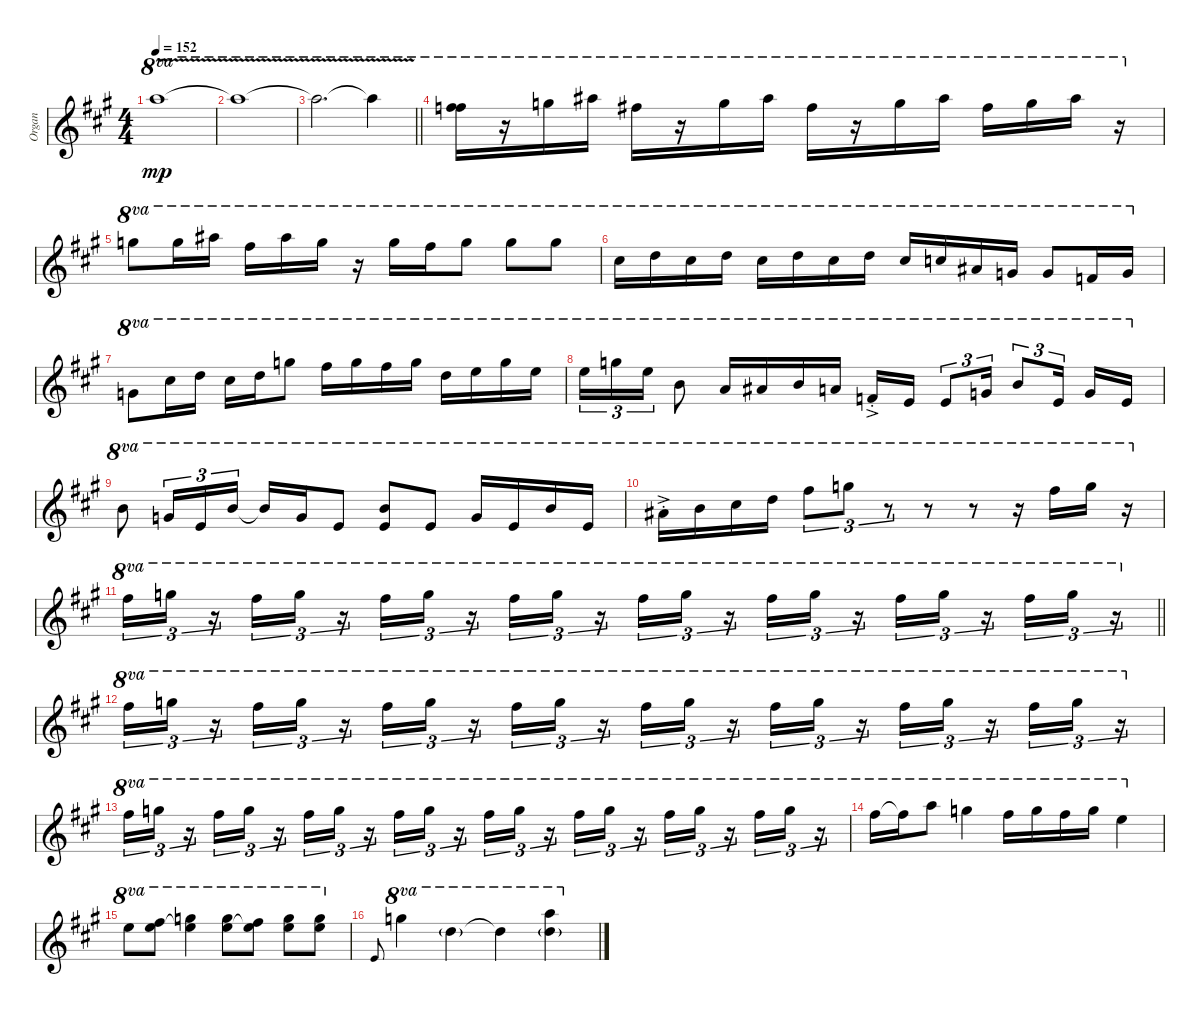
\track ("Organ" "Organ") {instrument drawbarorgan}
\staff {score}
\tuning (E4 B3 G3 D3 A2 E2 B1) {hide}
\ts (4 4)
\tempo 152
\clef g2
\ks a
29.1{v t}.1{ot 8va dy mp} |
29.1{v t}.1{ot 8va} |
\barLineRight lightlight
29.1{v t}.2{d ot 8va} 29.1{v t}.4{ot 8va} |
(26.1 30.2).16{ot 8va} r.16{ot 8va} 27.1.16{ot 8va} 30.1.16{ot 8va} 26.1.16{ot 8va} r.16{ot 8va} 27.1.16{ot 8va} 30.1.16{ot 8va} 26.1.16{ot 8va} r.16{ot 8va} 27.1.16{ot 8va} 30.1.16{ot 8va} 26.1.16{ot 8va} 27.1.16{ot 8va} 30.1.16{ot 8va} r.16{ot 8va} |
27.1.8{ot 8va} 27.1.16{ot 8va} 30.1.16{ot 8va} 26.1.16{ot 8va} 30.1.16{ot 8va} 27.1.16{ot 8va} r.16{ot 8va} 27.1.16{ot 8va} 26.1.16{ot 8va} 27.1.8{ot 8va} 27.1.8{ot 8va} 27.1.8{ot 8va} |
21.1.16{ot 8va} 22.1.16{ot 8va} 21.1.16{ot 8va} 22.1.16{ot 8va} 21.1.16{ot 8va} 22.1.16{ot 8va} 21.1.16{ot 8va} 22.1.16{ot 8va} 21.1.16{ot 8va} 20.1.16{ot 8va} 18.1.16{ot 8va} 15.1.16{ot 8va} 15.1.8{ot 8va} 13.1.16{ot 8va} 15.1.16{ot 8va} |
15.1.8{ot 8va} 21.1.16{ot 8va} 22.1.16{ot 8va} 21.1.16{ot 8va} 22.1.16{ot 8va} 27.1.8{ot 8va} 26.1.16{ot 8va} 27.1.16{ot 8va} 26.1.16{ot 8va} 27.1.16{ot 8va} 22.1.16{ot 8va} 24.1.16{ot 8va} 27.1.16{ot 8va} 24.1.16{ot 8va} |
24.1.16{tu (3 2) ot 8va} 27.1.16{tu (3 2) ot 8va} 24.1.16{tu (3 2) ot 8va} 19.1.8{ot 8va} 17.1.16{ot 8va} 18.1.16{ot 8va} 19.1.16{ot 8va} 17.1.16{ot 8va} 13.1{ac st}.16{ot 8va} 12.1.16{ot 8va} 12.1.8{tu (3 2) ot 8va} 15.1.16{tu (3 2) ot 8va} 19.1.8{tu (3 2) ot 8va} 12.1.16{tu (3 2) ot 8va beam splitsecondary} 15.1.16{ot 8va} 12.1.16{ot 8va} |
19.1.8{ot 8va} 15.1.16{tu (3 2) ot 8va} 12.1.16{tu (3 2) ot 8va} 19.1.16{tu (3 2) ot 8va} 19.1{t}.16{ot 8va} 15.1.16{ot 8va} 12.1.8{ot 8va} (19.1 17.2).8{ot 8va} 12.1.8{ot 8va} 15.1.16{ot 8va} 12.1.16{ot 8va} 19.1.16{ot 8va} 12.1.16{ot 8va} |
18.1{ac st}.16{ot 8va} 19.1.16{ot 8va} 21.1.16{ot 8va} 22.1.16{ot 8va} 26.1.8{tu (3 2) ot 8va} 27.1.8{tu (3 2) ot 8va} r.8{tu (3 2) ot 8va} r.8{ot 8va} r.8{ot 8va} r.16{ot 8va} 26.1.16{ot 8va} 27.1.16{ot 8va} r.16{ot 8va} |
\barLineRight lightlight
26.1.16{tu (3 2) ot 8va} 27.1.16{tu (3 2) ot 8va} r.16{tu (3 2) ot 8va beam splitsecondary} 26.1.16{tu (3 2) ot 8va} 27.1.16{tu (3 2) ot 8va} r.16{tu (3 2) ot 8va} 26.1.16{tu (3 2) ot 8va} 27.1.16{tu (3 2) ot 8va} r.16{tu (3 2) ot 8va beam splitsecondary} 26.1.16{tu (3 2) ot 8va} 27.1.16{tu (3 2) ot 8va} r.16{tu (3 2) ot 8va} 26.1.16{tu (3 2) ot 8va} 27.1.16{tu (3 2) ot 8va} r.16{tu (3 2) ot 8va beam splitsecondary} 26.1.16{tu (3 2) ot 8va} 27.1.16{tu (3 2) ot 8va} r.16{tu (3 2) ot 8va} 26.1.16{tu (3 2) ot 8va} 27.1.16{tu (3 2) ot 8va} r.16{tu (3 2) ot 8va beam splitsecondary} 26.1.16{tu (3 2) ot 8va} 27.1.16{tu (3 2) ot 8va} r.16{tu (3 2) ot 8va} |
26.1.16{tu (3 2) ot 8va} 27.1.16{tu (3 2) ot 8va} r.16{tu (3 2) ot 8va beam splitsecondary} 26.1.16{tu (3 2) ot 8va} 27.1.16{tu (3 2) ot 8va} r.16{tu (3 2) ot 8va} 26.1.16{tu (3 2) ot 8va} 27.1.16{tu (3 2) ot 8va} r.16{tu (3 2) ot 8va beam splitsecondary} 26.1.16{tu (3 2) ot 8va} 27.1.16{tu (3 2) ot 8va} r.16{tu (3 2) ot 8va} 26.1.16{tu (3 2) ot 8va} 27.1.16{tu (3 2) ot 8va} r.16{tu (3 2) ot 8va beam splitsecondary} 26.1.16{tu (3 2) ot 8va} 27.1.16{tu (3 2) ot 8va} r.16{tu (3 2) ot 8va} 26.1.16{tu (3 2) ot 8va} 27.1.16{tu (3 2) ot 8va} r.16{tu (3 2) ot 8va beam splitsecondary} 26.1.16{tu (3 2) ot 8va} 27.1.16{tu (3 2) ot 8va} r.16{tu (3 2) ot 8va} |
26.1.16{tu (3 2) ot 8va} 27.1.16{tu (3 2) ot 8va} r.16{tu (3 2) ot 8va beam splitsecondary} 26.1.16{tu (3 2) ot 8va} 27.1.16{tu (3 2) ot 8va} r.16{tu (3 2) ot 8va} 26.1.16{tu (3 2) ot 8va} 27.1.16{tu (3 2) ot 8va} r.16{tu (3 2) ot 8va beam splitsecondary} 26.1.16{tu (3 2) ot 8va} 27.1.16{tu (3 2) ot 8va} r.16{tu (3 2) ot 8va} 26.1.16{tu (3 2) ot 8va} 27.1.16{tu (3 2) ot 8va} r.16{tu (3 2) ot 8va beam splitsecondary} 26.1.16{tu (3 2) ot 8va} 27.1.16{tu (3 2) ot 8va} r.16{tu (3 2) ot 8va} 26.1.16{tu (3 2) ot 8va} 27.1.16{tu (3 2) ot 8va} r.16{tu (3 2) ot 8va beam splitsecondary} 26.1.16{tu (3 2) ot 8va} 27.1.16{tu (3 2) ot 8va} r.16{tu (3 2) ot 8va} |
26.1.16{ot 8va} 26.1{t}.16{ot 8va} 29.1.8{ot 8va} 27.1.4{ot 8va} 26.1.16{ot 8va} 27.1.16{ot 8va} 26.1.16{ot 8va} 27.1.16{ot 8va} 24.1.4{ot 8va} |
24.1.8{ot 8va} (26.1 29.2).8{ot 8va} (27.1 29.2{t}).4{ot 8va} (27.1 29.2).8{ot 8va} (26.1 29.2{t}).8{ot 8va} (27.1 29.2).8{ot 8va} (27.1 29.2).8{ot 8va} |
0.1.8{gr onbeat} 27.1.4{ot 8va} 22.1{g}.4{ot 8va} 22.1{t}.4{ot 8va} (29.1 27.2{g}).4{ot 8va}
